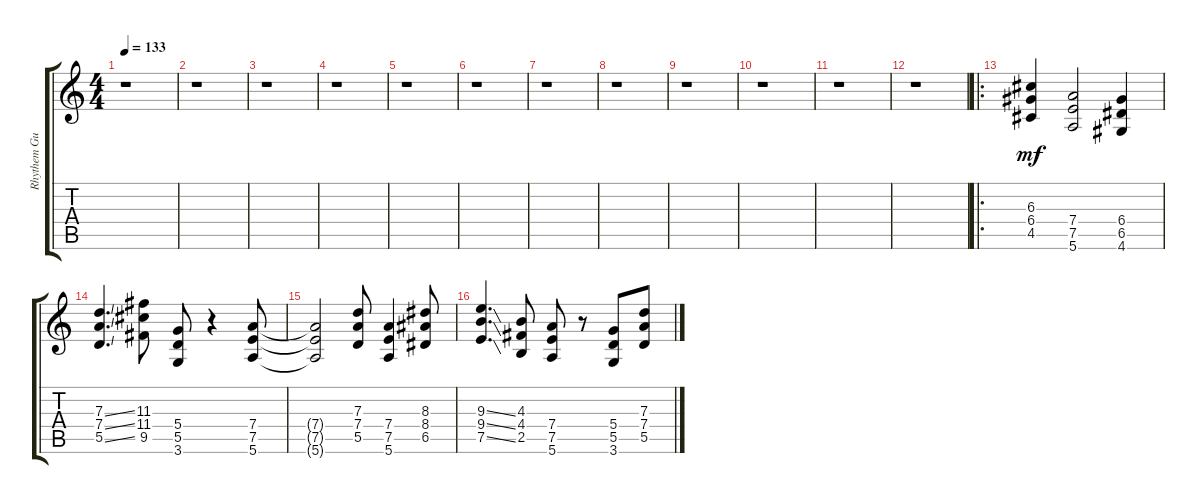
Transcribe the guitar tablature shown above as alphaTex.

\track ("Rhythem Guitar" "Rhythem Gu") {instrument distortionguitar}
\staff {score tabs}
\tuning (E4 B3 G3 D3 A2 E2) {hide}
\ts (4 4)
\tempo 133
\clef g2
\ks c
r.1{dy mf} |
r.1 |
r.1 |
r.1 |
r.1 |
r.1 |
r.1 |
r.1 |
r.1 |
r.1 |
r.1 |
r.1 |
\ro
(6.3 6.4 4.5).4 (7.4 7.5 5.6).2 (6.4 6.5 4.6).4 |
(7.3{ss} 7.4{ss} 5.5{ss}).4{d} (11.3 11.4 9.5).8 (5.4 5.5 3.6).8 r.4 (7.4 7.5 5.6).8 |
(7.4{t} 7.5{t} 5.6{t}).2 (7.3 7.4 5.5).8 (7.4 7.5 5.6).4 (8.3 8.4 6.5).8 |
(9.3{ss} 9.4{ss} 7.5{ss}).4{d} (4.3 4.4 2.5).8 (7.4 7.5 5.6).8 r.8 (5.4 5.5 3.6).8 (7.3 7.4 5.5).8
